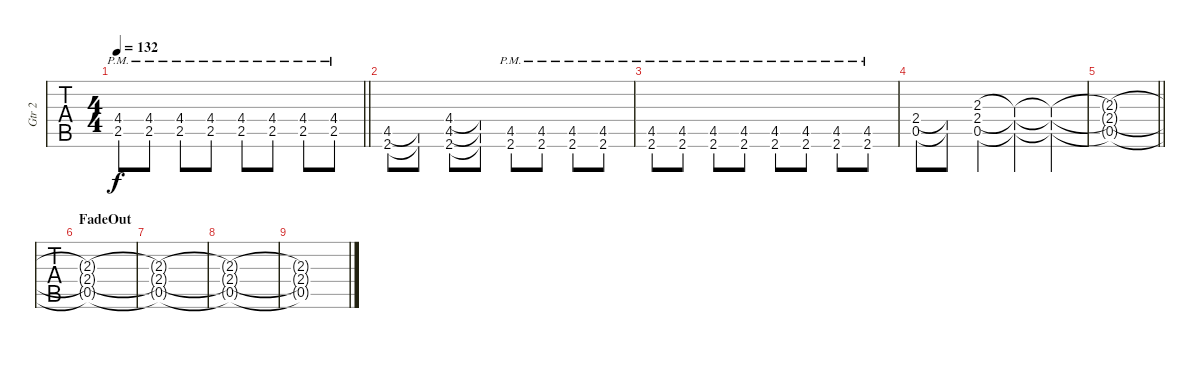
\track ("Gtr 2" "Gtr 2") {instrument overdrivenguitar}
\staff {tabs}
\tuning (E4 B3 G3 D3 A2 E2) {hide}
\ts (4 4)
\tempo 132
\clef g2
\barLineRight lightlight
\ks c
(4.4{pm} 2.5{pm}).8{dy f} (4.4{pm} 2.5{pm}).8 (4.4{pm} 2.5{pm}).8 (4.4{pm} 2.5{pm}).8 (4.4{pm} 2.5{pm}).8 (4.4{pm} 2.5{pm}).8 (4.4{pm} 2.5{pm}).8 (4.4{pm} 2.5{pm}).8 |
(4.5 2.6).8 (4.5{t} 2.6{t}).8 (4.4 4.5 2.6).8 (4.4{t} 4.5{t} 2.6{t}).8 (4.5{pm} 2.6{pm}).8 (4.5{pm} 2.6{pm}).8 (4.5{pm} 2.6{pm}).8 (4.5{pm} 2.6{pm}).8 |
(4.5{pm} 2.6{pm}).8 (4.5{pm} 2.6{pm}).8 (4.5{pm} 2.6{pm}).8 (4.5{pm} 2.6{pm}).8 (4.5{pm} 2.6{pm}).8 (4.5{pm} 2.6{pm}).8 (4.5{pm} 2.6{pm}).8 (4.5{pm} 2.6{pm}).8 |
(2.4 0.5).8 (2.4{t} 0.5{t}).8 (2.3 2.4 0.5).4 (2.3{t} 2.4{t} 0.5{t}).4 (2.3{t} 2.4{t} 0.5{t}).4 |
\barLineRight lightlight
(2.3{t} 2.4{t} 0.5{t}).1 |
\section ("" "FadeOut")
(2.3{t} 2.4{t} 0.5{t}).1 |
(2.3{t} 2.4{t} 0.5{t}).1 |
(2.3{t} 2.4{t} 0.5{t}).1 |
(2.3{t} 2.4{t} 0.5{t}).1
